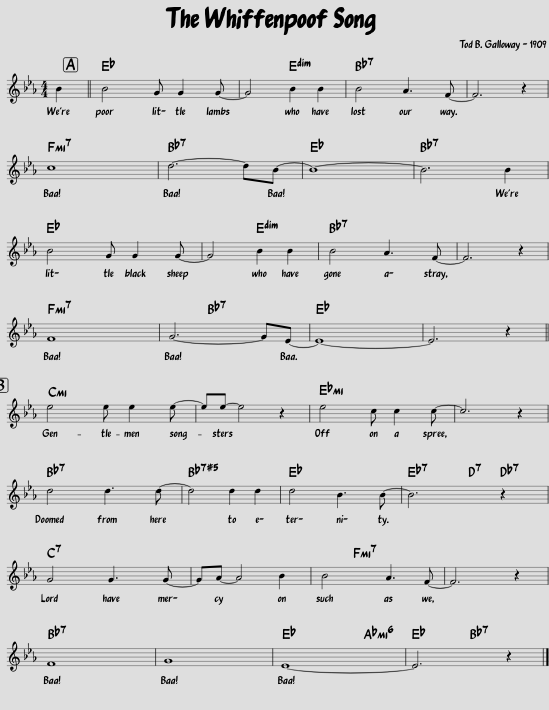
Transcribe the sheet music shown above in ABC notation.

X:1
L:1/8
M:4/4
I:linebreak $
K:Eb
V:1 treble
V:1
 B2 || B4 G G2 G- | G4 B2 B2 | B4 A3 F- | F6 z2 |$ %5
 c8 | d6- dB- | B8- | B6 B2 |$ B4 G G2 G- | %10
 G4 B2 B2 | B4 A3 F- | F6 z2 |$ F8 | G6- GE- | %15
 E8- | E6 z2 ||$ e4 e e2 e- | ee- e4 z2 | e4 c c2 c- | %20
 c6 z2 |$ d4 d3 d- | d4 d2 d2 | d4 B3 B- | B6 z2 |$ %25
 G4 G3 G- | GA- A4 B2 | B4 A3 F- | F6 z2 |$ F8 | %30
 G8 | E8- | E6 z2 |] %33
